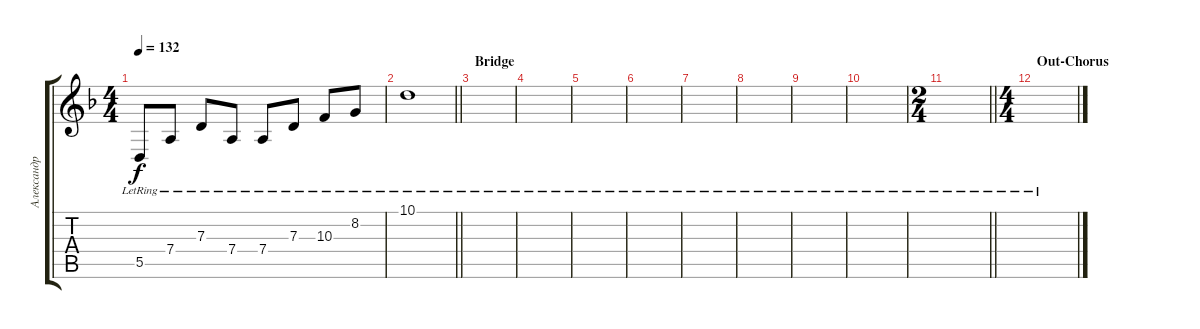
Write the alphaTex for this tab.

\track ("Александр Андрюхин" "Александр ") {instrument acousticgrandpiano}
\staff {score tabs}
\tuning (E4 B3 G3 D3 A2 E2) {hide}
\ts (4 4)
\tempo 132
\clef g2
\ks f
5.5{lr}.8{dy f} 7.4{lr}.8 7.3{lr}.8 7.4{lr}.8 7.4{lr}.8 7.3{lr}.8 10.3{lr}.8 8.2{lr}.8 |
\barLineRight lightlight
10.1{lr}.1 |
\section ("" "Bridge")
|
|
|
|
|
|
|
|
\ts (2 4)
\barLineRight lightlight
|
\ts (4 4)
\section ("" "Out-Chorus")
